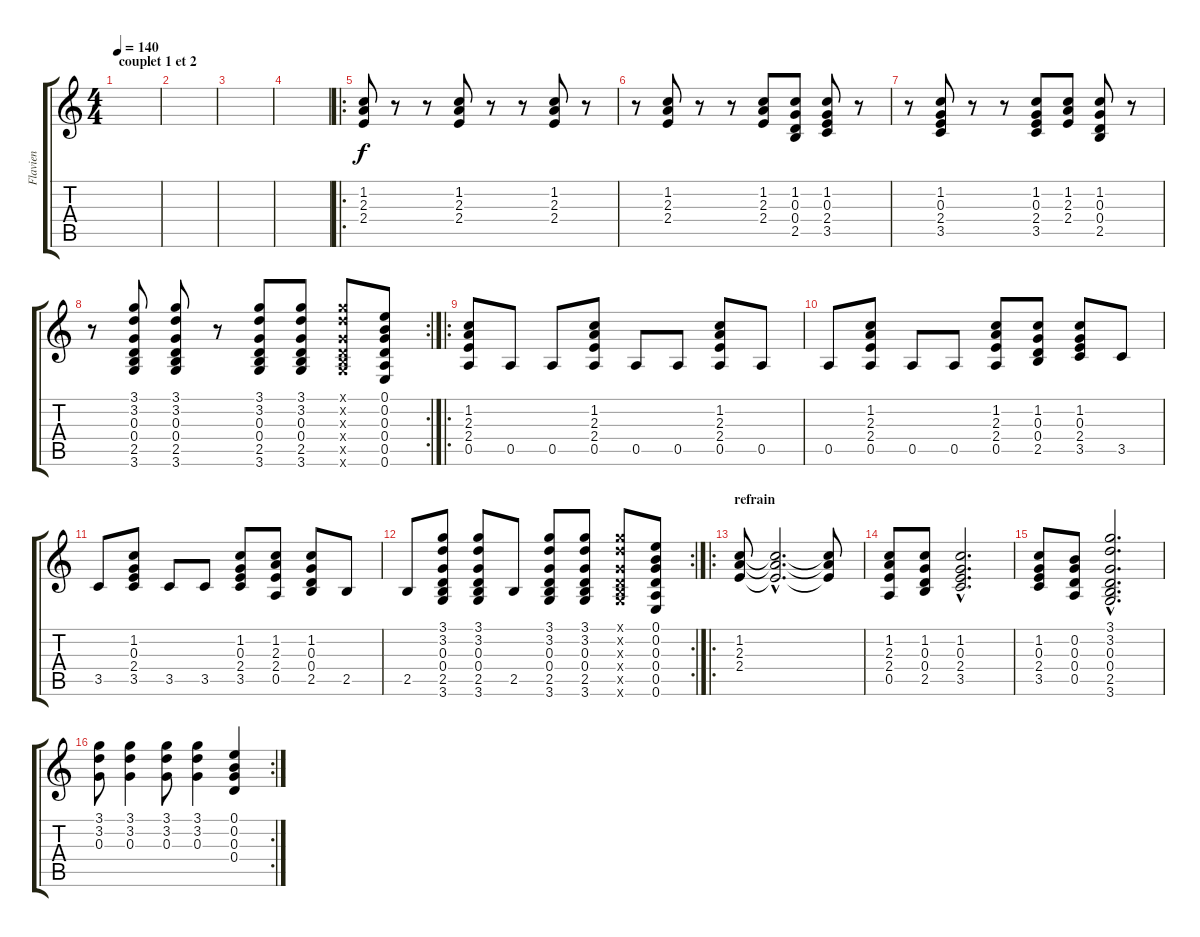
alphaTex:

\track ("Flavien" "Flavien") {instrument overdrivenguitar}
\staff {score tabs}
\tuning (E4 B3 G3 D3 A2 E2) {hide}
\ts (4 4)
\section ("" "couplet 1 et 2")
\tempo 140
\clef g2
\ks c
|
|
|
|
\ro
(1.2 2.3 2.4).8 r.8 r.8 (1.2 2.3 2.4).8 r.8 r.8 (1.2 2.3 2.4).8 r.8 |
r.8 (1.2 2.3 2.4).8 r.8 r.8 (1.2 2.3 2.4).8 (1.2 0.3 0.4 2.5).8 (1.2 0.3 2.4 3.5).8 r.8 |
r.8 (1.2 0.3 2.4 3.5).8 r.8 r.8 (1.2 0.3 2.4 3.5).8 (1.2 2.3 2.4).8 (1.2 0.3 0.4 2.5).8 r.8 |
\rc 2
r.8 (3.1 3.2 0.3 0.4 2.5 3.6).8 (3.1 3.2 0.3 0.4 2.5 3.6).8 r.8 (3.1 3.2 0.3 0.4 2.5 3.6).8 (3.1 3.2 0.3 0.4 2.5 3.6).8 (3.1{x} 3.2{x} 0.3{x} 0.4{x} 2.5{x} 3.6{x}).8 (0.1 0.2 0.3 0.4 0.5 0.6).8 |
\ro
(1.2 2.3 2.4 0.5).8 0.5.8 0.5.8 (1.2 2.3 2.4 0.5).8 0.5.8 0.5.8 (1.2 2.3 2.4 0.5).8 0.5.8 |
0.5.8 (1.2 2.3 2.4 0.5).8 0.5.8 0.5.8 (1.2 2.3 2.4 0.5).8 (1.2 0.3 0.4 2.5).8 (1.2 0.3 2.4 3.5).8 3.5.8 |
3.5.8 (1.2 0.3 2.4 3.5).8 3.5.8 3.5.8 (1.2 0.3 2.4 3.5).8 (1.2 2.3 2.4 0.5).8 (1.2 0.3 0.4 2.5).8 2.5.8 |
\rc 2
2.5.8 (3.1 3.2 0.3 0.4 2.5 3.6).8 (3.1 3.2 0.3 0.4 2.5 3.6).8 2.5.8 (3.1 3.2 0.3 0.4 2.5 3.6).8 (3.1 3.2 0.3 0.4 2.5 3.6).8 (3.1{x} 3.2{x} 0.3{x} 0.4{x} 2.5{x} 3.6{x}).8 (0.1 0.2 0.3 0.4 0.5 0.6).8 |
\ro
\section ("" "refrain")
(1.2 2.3 2.4).8 (1.2{hac t} 2.3{hac t} 2.4{hac t}).2{d} (1.2{t} 2.3{t} 2.4{t}).8 |
(1.2 2.3 2.4 0.5).8 (1.2 0.3 0.4 2.5).8 (1.2{hac} 0.3{hac} 2.4{hac} 3.5{hac}).2{d} |
(1.2 0.3 2.4 3.5).8 (0.2 0.3 0.4 0.5).8 (3.1{hac} 3.2{hac} 0.3{hac} 0.4{hac} 2.5{hac} 3.6{hac}).2{d} |
\rc 2
(3.1 3.2 0.3).8 (3.1 3.2 0.3).4 (3.1 3.2 0.3).8 (3.1 3.2 0.3).4 (0.1 0.2 0.3 0.4).4
